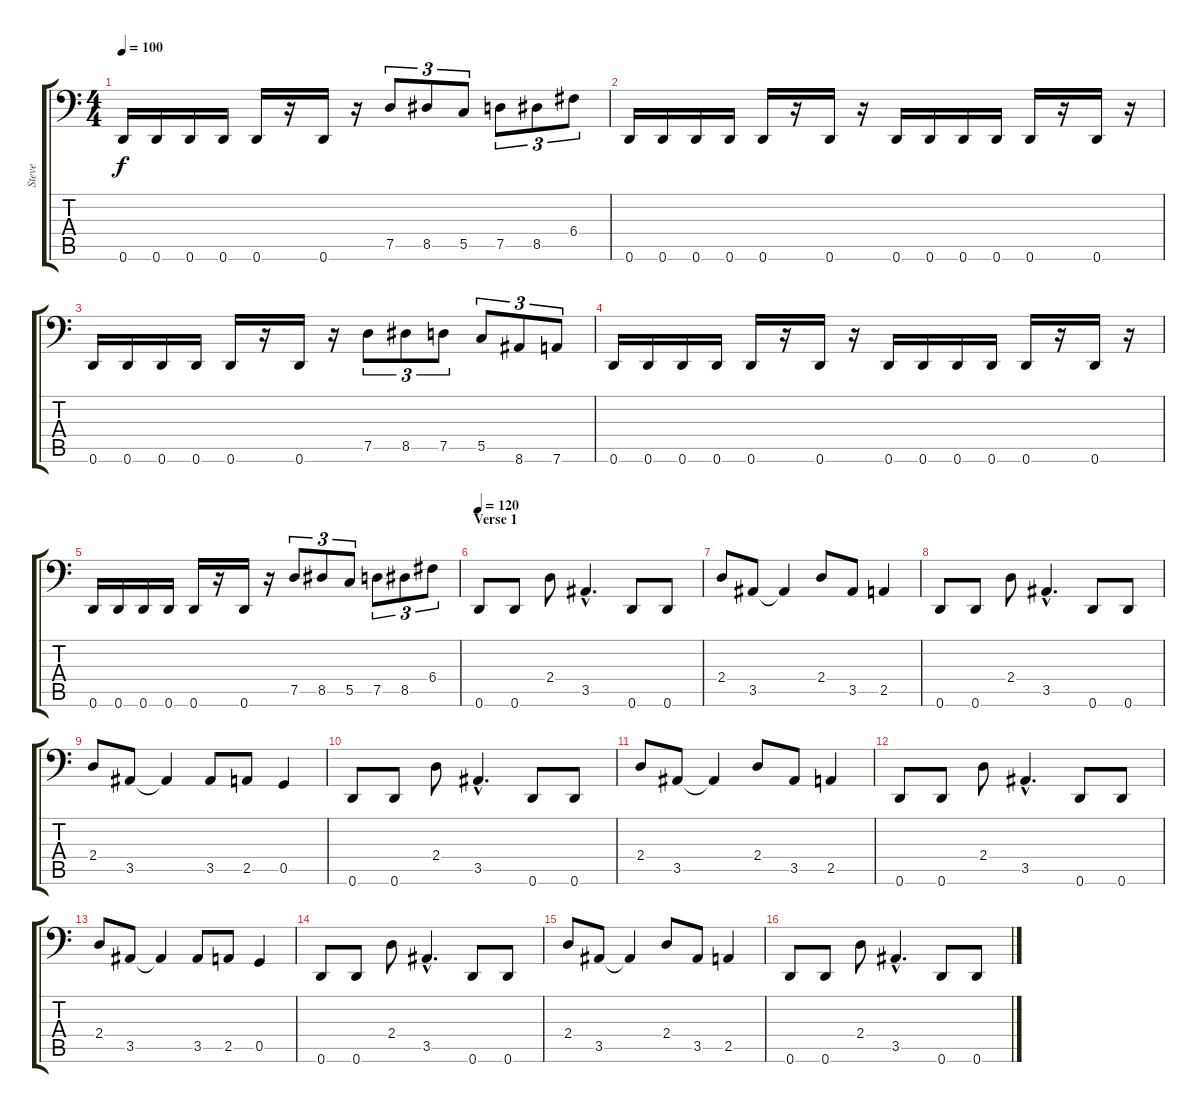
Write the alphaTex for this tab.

\track ("Steve" "Steve") {instrument electricbassfinger}
\staff {score tabs}
\tuning (D3 A2 F2 C2 G1 D1) {hide}
\ts (4 4)
\tempo 100
\clef f4
\ks c
0.6.16{dy f} 0.6.16 0.6.16 0.6.16 0.6.16 r.16 0.6.16 r.16 7.5.8{tu (3 2)} 8.5.8{tu (3 2)} 5.5.8{tu (3 2)} 7.5.8{tu (3 2)} 8.5.8{tu (3 2)} 6.4.8{tu (3 2)} |
0.6.16 0.6.16 0.6.16 0.6.16 0.6.16 r.16 0.6.16 r.16 0.6.16 0.6.16 0.6.16 0.6.16 0.6.16 r.16 0.6.16 r.16 |
0.6.16 0.6.16 0.6.16 0.6.16 0.6.16 r.16 0.6.16 r.16 7.5.8{tu (3 2)} 8.5.8{tu (3 2)} 7.5.8{tu (3 2)} 5.5.8{tu (3 2)} 8.6.8{tu (3 2)} 7.6.8{tu (3 2)} |
0.6.16 0.6.16 0.6.16 0.6.16 0.6.16 r.16 0.6.16 r.16 0.6.16 0.6.16 0.6.16 0.6.16 0.6.16 r.16 0.6.16 r.16 |
0.6.16 0.6.16 0.6.16 0.6.16 0.6.16 r.16 0.6.16 r.16 7.5.8{tu (3 2)} 8.5.8{tu (3 2)} 5.5.8{tu (3 2)} 7.5.8{tu (3 2)} 8.5.8{tu (3 2)} 6.4.8{tu (3 2)} |
\section ("" "Verse 1")
\tempo 120
0.6.8 0.6.8 2.4.8 3.5{hac}.4{d} 0.6.8 0.6.8 |
2.4.8 3.5.8 3.5{t}.4 2.4.8 3.5.8 2.5.4 |
0.6.8 0.6.8 2.4.8 3.5{hac}.4{d} 0.6.8 0.6.8 |
2.4.8 3.5.8 3.5{t}.4 3.5.8 2.5.8 0.5.4 |
0.6.8 0.6.8 2.4.8 3.5{hac}.4{d} 0.6.8 0.6.8 |
2.4.8 3.5.8 3.5{t}.4 2.4.8 3.5.8 2.5.4 |
0.6.8 0.6.8 2.4.8 3.5{hac}.4{d} 0.6.8 0.6.8 |
2.4.8 3.5.8 3.5{t}.4 3.5.8 2.5.8 0.5.4 |
0.6.8 0.6.8 2.4.8 3.5{hac}.4{d} 0.6.8 0.6.8 |
2.4.8 3.5.8 3.5{t}.4 2.4.8 3.5.8 2.5.4 |
0.6.8 0.6.8 2.4.8 3.5{hac}.4{d} 0.6.8 0.6.8
